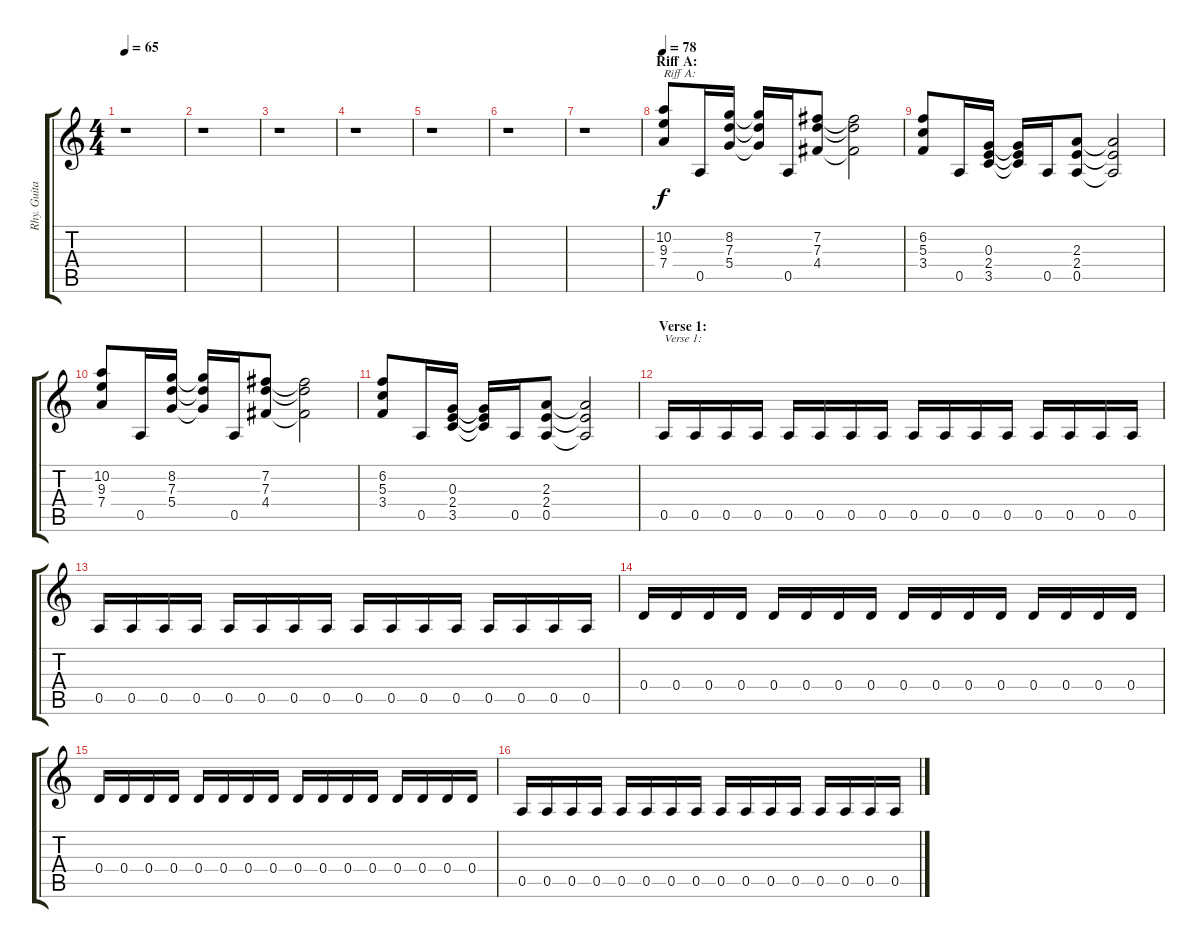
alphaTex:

\track ("Rhy. Guitar 1" "Rhy. Guita") {instrument distortionguitar}
\staff {score tabs}
\tuning (E4 B3 G3 D3 A2 E2) {hide}
\ts (4 4)
\tempo 65
\clef g2
\ks c
r.1{dy f} |
r.1 |
r.1 |
r.1 |
r.1 |
r.1 |
r.1 |
\section ("" "Riff A:")
\tempo 78
(10.2 9.3 7.4).8{txt "Riff A:"} 0.5.16 (8.2 7.3 5.4).16 (8.2{t} 7.3{t} 5.4{t}).16 0.5.16 (7.2 7.3 4.4).8 (7.2{t} 7.3{t} 4.4{t}).2 |
(6.2 5.3 3.4).8 0.5.16 (0.3 2.4 3.5).16 (0.3{t} 2.4{t} 3.5{t}).16 0.5.16 (2.3 2.4 0.5).8 (2.3{t} 2.4{t} 0.5{t}).2 |
(10.2 9.3 7.4).8 0.5.16 (8.2 7.3 5.4).16 (8.2{t} 7.3{t} 5.4{t}).16 0.5.16 (7.2 7.3 4.4).8 (7.2{t} 7.3{t} 4.4{t}).2 |
(6.2 5.3 3.4).8 0.5.16 (0.3 2.4 3.5).16 (0.3{t} 2.4{t} 3.5{t}).16 0.5.16 (2.3 2.4 0.5).8 (2.3{t} 2.4{t} 0.5{t}).2 |
\section ("" "Verse 1:")
0.5.16{txt "Verse 1:"} 0.5.16 0.5.16 0.5.16 0.5.16 0.5.16 0.5.16 0.5.16 0.5.16 0.5.16 0.5.16 0.5.16 0.5.16 0.5.16 0.5.16 0.5.16 |
0.5.16 0.5.16 0.5.16 0.5.16 0.5.16 0.5.16 0.5.16 0.5.16 0.5.16 0.5.16 0.5.16 0.5.16 0.5.16 0.5.16 0.5.16 0.5.16 |
0.4.16 0.4.16 0.4.16 0.4.16 0.4.16 0.4.16 0.4.16 0.4.16 0.4.16 0.4.16 0.4.16 0.4.16 0.4.16 0.4.16 0.4.16 0.4.16 |
0.4.16 0.4.16 0.4.16 0.4.16 0.4.16 0.4.16 0.4.16 0.4.16 0.4.16 0.4.16 0.4.16 0.4.16 0.4.16 0.4.16 0.4.16 0.4.16 |
0.5.16 0.5.16 0.5.16 0.5.16 0.5.16 0.5.16 0.5.16 0.5.16 0.5.16 0.5.16 0.5.16 0.5.16 0.5.16 0.5.16 0.5.16 0.5.16
